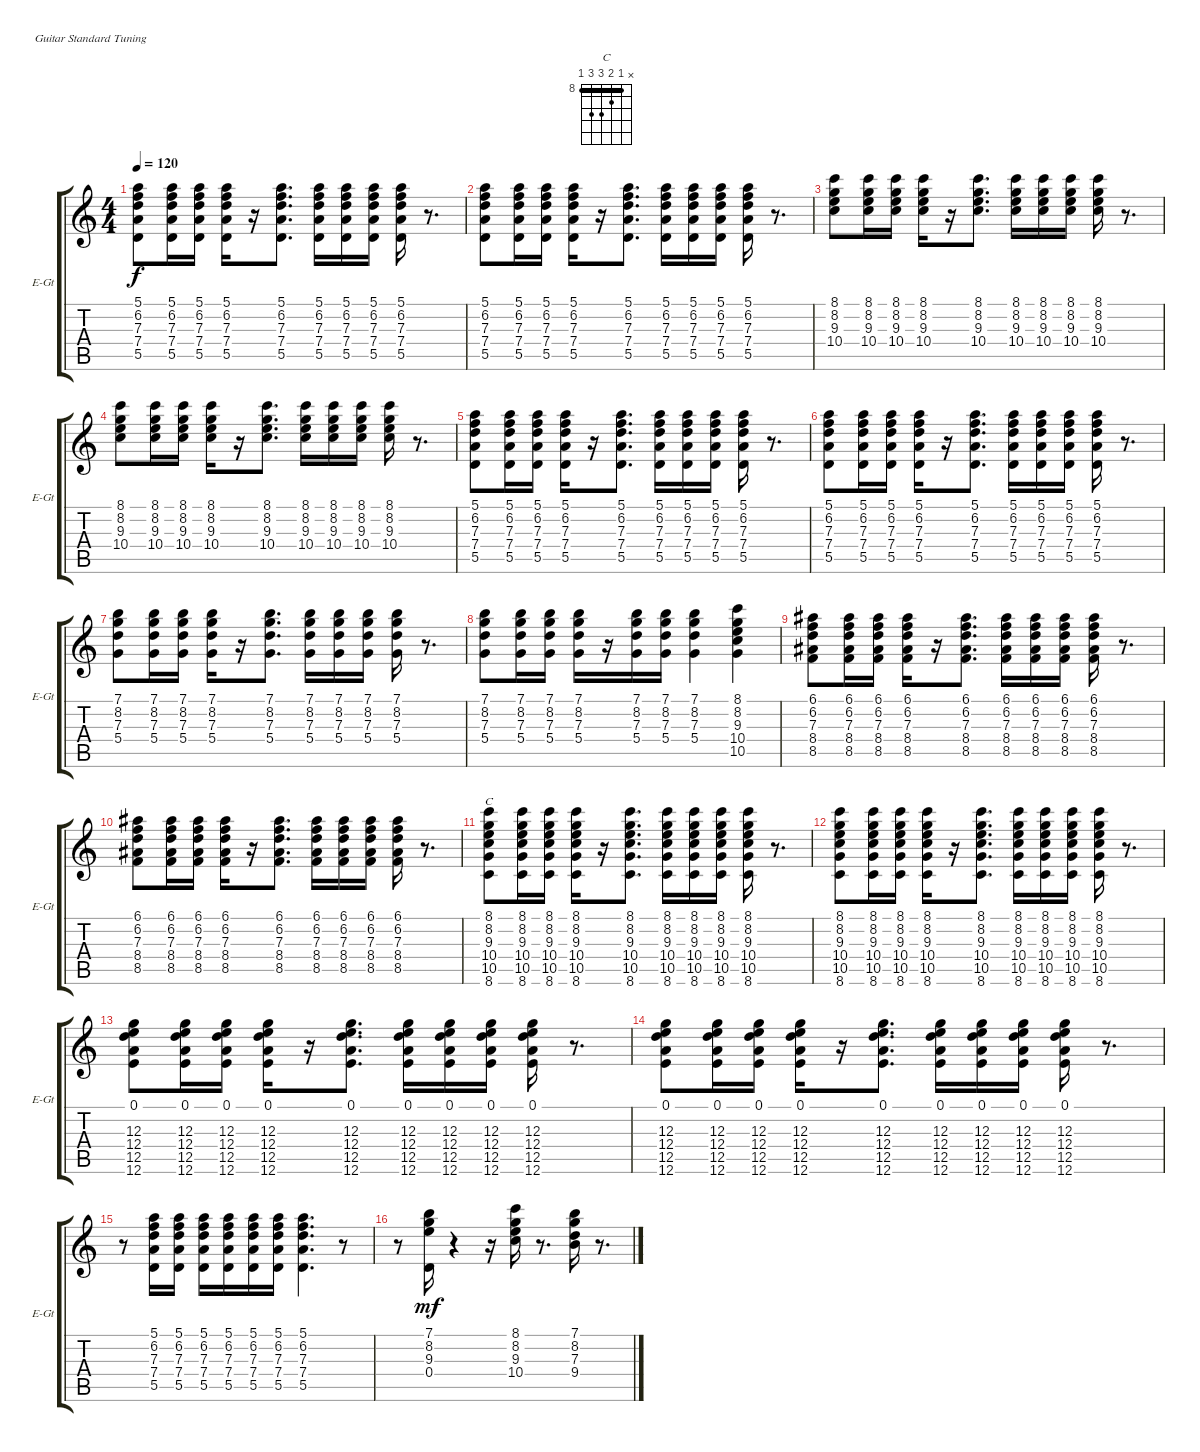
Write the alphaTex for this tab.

\bracketExtendMode groupsimilarinstruments
\singleTrackTrackNamePolicy allsystems
\multiTrackTrackNamePolicy allsystems
\firstSystemTrackNameOrientation horizontal
\otherSystemsTrackNameOrientation horizontal
\track ("E-Git CLEAN " "E-Gt") {instrument electricguitarclean}
\staff {score tabs}
\tuning (E4 B3 G3 D3 A2 E2)
\chord ("C" x 8 9 10 10 8) {firstfret 8 barre 8}
\ts (4 4)
\tempo 120
\clef g2
\ks c
(5.5 7.4 7.3 6.2 5.1).8{dy f} (5.5 7.4 7.3 6.2 5.1).16 (5.5 7.4 7.3 6.2 5.1).16 (5.5 7.4 7.3 6.2 5.1).16 r.16 (5.5 7.4 7.3 6.2 5.1).8{d} (5.5 7.4 7.3 6.2 5.1).16 (5.5 7.4 7.3 6.2 5.1).16 (5.5 7.4 7.3 6.2 5.1).16 (5.5 7.4 7.3 6.2 5.1).16 r.8{d} |
(5.5 7.4 7.3 6.2 5.1).8 (5.5 7.4 7.3 6.2 5.1).16 (5.5 7.4 7.3 6.2 5.1).16 (5.5 7.4 7.3 6.2 5.1).16 r.16 (5.5 7.4 7.3 6.2 5.1).8{d} (5.5 7.4 7.3 6.2 5.1).16 (5.5 7.4 7.3 6.2 5.1).16 (5.5 7.4 7.3 6.2 5.1).16 (5.5 7.4 7.3 6.2 5.1).16 r.8{d} |
(10.4 9.3 8.2 8.1).8 (10.4 9.3 8.2 8.1).16 (10.4 9.3 8.2 8.1).16 (10.4 9.3 8.2 8.1).16 r.16 (10.4 9.3 8.2 8.1).8{d} (10.4 9.3 8.2 8.1).16 (10.4 9.3 8.2 8.1).16 (10.4 9.3 8.2 8.1).16 (10.4 9.3 8.2 8.1).16 r.8{d} |
(10.4 9.3 8.2 8.1).8 (10.4 9.3 8.2 8.1).16 (10.4 9.3 8.2 8.1).16 (10.4 9.3 8.2 8.1).16 r.16 (10.4 9.3 8.2 8.1).8{d} (10.4 9.3 8.2 8.1).16 (10.4 9.3 8.2 8.1).16 (10.4 9.3 8.2 8.1).16 (10.4 9.3 8.2 8.1).16 r.8{d} |
(5.5 7.4 7.3 6.2 5.1).8 (5.5 7.4 7.3 6.2 5.1).16 (5.5 7.4 7.3 6.2 5.1).16 (5.5 7.4 7.3 6.2 5.1).16 r.16 (5.5 7.4 7.3 6.2 5.1).8{d} (5.5 7.4 7.3 6.2 5.1).16 (5.5 7.4 7.3 6.2 5.1).16 (5.5 7.4 7.3 6.2 5.1).16 (5.5 7.4 7.3 6.2 5.1).16 r.8{d} |
(5.5 7.4 7.3 6.2 5.1).8 (5.5 7.4 7.3 6.2 5.1).16 (5.5 7.4 7.3 6.2 5.1).16 (5.5 7.4 7.3 6.2 5.1).16 r.16 (5.5 7.4 7.3 6.2 5.1).8{d} (5.5 7.4 7.3 6.2 5.1).16 (5.5 7.4 7.3 6.2 5.1).16 (5.5 7.4 7.3 6.2 5.1).16 (5.5 7.4 7.3 6.2 5.1).16 r.8{d} |
(5.4 7.1 7.3 8.2).8 (7.1 8.2 7.3 5.4).16 (7.1 8.2 7.3 5.4).16 (7.1 8.2 7.3 5.4).16 r.16 (7.1 8.2 7.3 5.4).8{d} (7.1 8.2 7.3 5.4).16 (7.1 8.2 7.3 5.4).16 (7.1 8.2 7.3 5.4).16 (7.1 8.2 7.3 5.4).16 r.8{d} |
(7.1 8.2 7.3 5.4).8 (7.1 8.2 7.3 5.4).16 (7.1 8.2 7.3 5.4).16 (7.1 8.2 7.3 5.4).16 r.16 (7.1 8.2 7.3 5.4).16 (7.1 8.2 7.3 5.4).16 (7.1 8.2 7.3 5.4).4 (9.3 8.2 8.1 10.4 10.5).4 |
(6.1 6.2 7.3 8.4 8.5).8 (6.1 6.2 7.3 8.4 8.5).16 (6.1 6.2 7.3 8.4 8.5).16 (6.1 6.2 7.3 8.4 8.5).16 r.16 (6.1 6.2 7.3 8.4 8.5).8{d} (6.1 6.2 7.3 8.4 8.5).16 (6.1 6.2 7.3 8.4 8.5).16 (6.1 6.2 7.3 8.4 8.5).16 (6.1 6.2 7.3 8.4 8.5).16 r.8{d} |
(6.1 6.2 7.3 8.4 8.5).8 (6.1 6.2 7.3 8.4 8.5).16 (6.1 6.2 7.3 8.4 8.5).16 (6.1 6.2 7.3 8.4 8.5).16 r.16 (6.1 6.2 7.3 8.4 8.5).8{d} (6.1 6.2 7.3 8.4 8.5).16 (6.1 6.2 7.3 8.4 8.5).16 (6.1 6.2 7.3 8.4 8.5).16 (6.1 6.2 7.3 8.4 8.5).16 r.8{d} |
(8.6 10.5 10.4 9.3 8.2 8.1).8{ch "C"} (10.5 10.4 9.3 8.2 8.6 8.1).16 (10.5 10.4 9.3 8.2 8.6 8.1).16 (10.5 10.4 9.3 8.2 8.6 8.1).16 r.16 (10.5 10.4 9.3 8.2 8.6 8.1).8{d} (10.5 10.4 9.3 8.2 8.6 8.1).16 (10.5 10.4 9.3 8.2 8.6 8.1).16 (10.5 10.4 9.3 8.2 8.6 8.1).16 (9.3 8.2 8.6 10.5 10.4 8.1).16 r.8{d} |
(8.6 10.5 10.4 9.3 8.2 8.1).8 (10.5 10.4 9.3 8.2 8.6 8.1).16 (10.5 10.4 9.3 8.2 8.6 8.1).16 (10.5 10.4 9.3 8.2 8.6 8.1).16 r.16 (10.5 10.4 9.3 8.2 8.6 8.1).8{d} (10.5 10.4 9.3 8.2 8.6 8.1).16 (10.5 10.4 9.3 8.2 8.6 8.1).16 (10.5 10.4 9.3 8.2 8.6 8.1).16 (9.3 8.2 8.6 10.5 10.4 8.1).16 r.8{d} |
(12.6 12.5 12.4 0.1 12.3).8 (12.6 12.5 12.4 0.1 12.3).16 (12.6 12.5 12.4 0.1 12.3).16 (12.6 12.5 12.4 0.1 12.3).16 r.16 (12.6 12.5 12.4 0.1 12.3).8{d} (12.6 12.5 12.4 0.1 12.3).16 (12.6 12.5 12.4 0.1 12.3).16 (12.6 12.5 12.4 0.1 12.3).16 (12.6 12.5 12.4 0.1 12.3).16 r.8{d} |
(12.6 12.5 12.4 0.1 12.3).8 (12.6 12.5 12.4 0.1 12.3).16 (12.6 12.5 12.4 0.1 12.3).16 (12.6 12.5 12.4 0.1 12.3).16 r.16 (12.6 12.5 12.4 0.1 12.3).8{d} (12.6 12.5 12.4 0.1 12.3).16 (12.6 12.5 12.4 0.1 12.3).16 (12.6 12.5 12.4 0.1 12.3).16 (12.6 12.5 12.4 0.1 12.3).16 r.8{d} |
r.8 (7.4 7.3 6.2 5.1 5.5).16 (5.1 6.2 7.3 5.5 7.4).16 (5.5 7.4 7.3 6.2 5.1).16 (5.1 6.2 7.3 7.4 5.5).16 (5.5 7.4 7.3 6.2 5.1).16 (5.1 6.2 7.3 5.5 7.4).16 (5.5 7.4 7.3 6.2 5.1).4{d} r.8 |
r.8 (9.3 8.2 7.1 0.4).16{dy mf} r.4 r.16 (9.3 8.1 8.2 10.4).16 r.8{d} (7.3 8.2 7.1 9.4).16 r.8{d}
